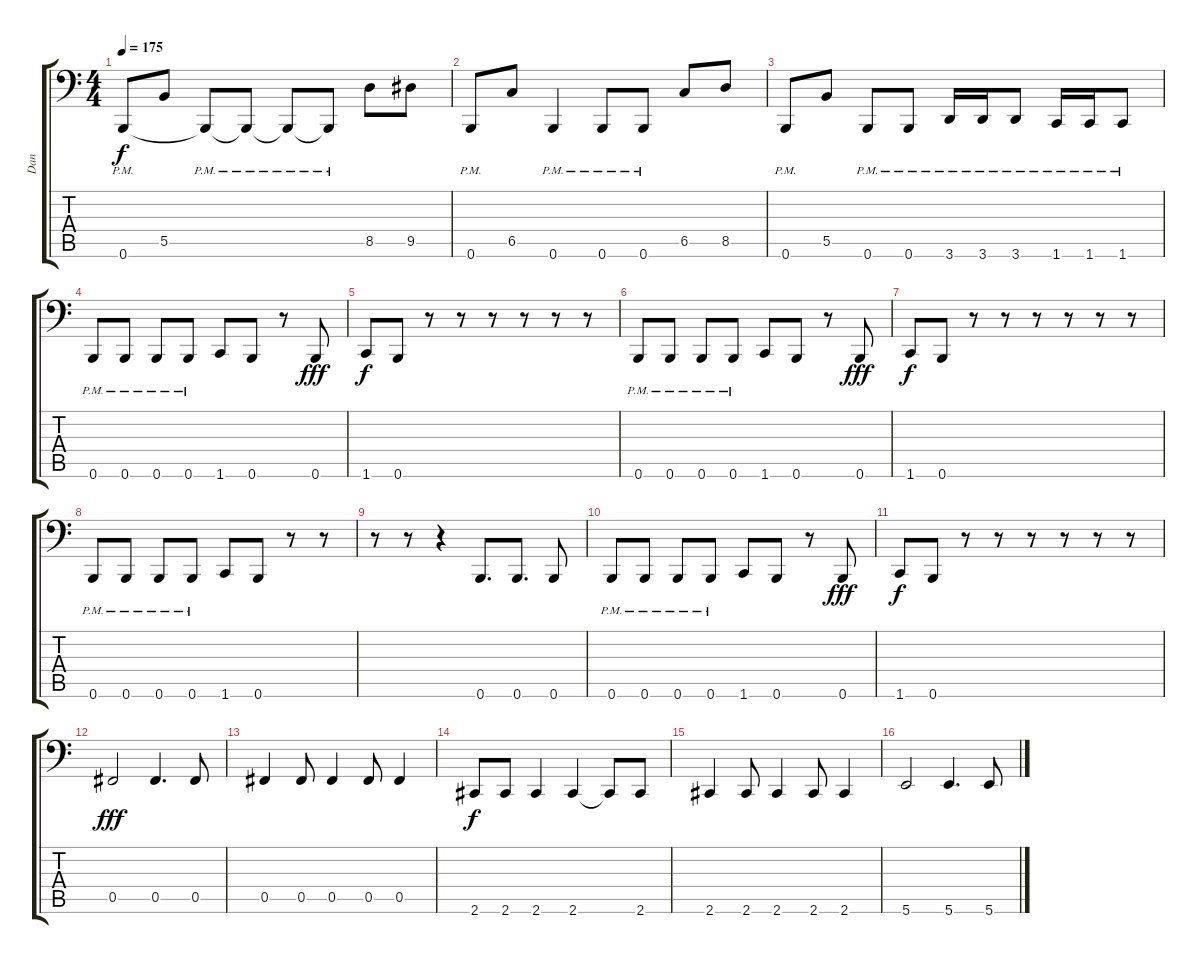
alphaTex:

\track ("Dan" "Dan") {instrument slapbass1}
\staff {score tabs}
\tuning (Db3 Ab2 E2 B1 Gb1 B0) {hide}
\ts (4 4)
\tempo 175
\clef f4
\ks c
0.6{pm}.8{dy f} 5.5.8 0.6{pm t}.8 0.6{pm t}.8 0.6{pm t}.8 0.6{pm t}.8 8.5.8 9.5.8 |
0.6{pm}.8 6.5.8 0.6{pm}.4 0.6{pm}.8 0.6{pm}.8 6.5.8 8.5.8 |
0.6{pm}.8 5.5.8 0.6{pm}.8 0.6{pm}.8 3.6{pm}.16 3.6{pm}.16 3.6{pm}.8 1.6{pm}.16 1.6{pm}.16 1.6{pm}.8 |
0.6{pm}.8 0.6{pm}.8 0.6{pm}.8 0.6{pm}.8 1.6.8 0.6.8 r.8 0.6.8{dy fff} |
1.6.8{dy f} 0.6.8 r.8 r.8 r.8 r.8 r.8 r.8 |
0.6{pm}.8 0.6{pm}.8 0.6{pm}.8 0.6{pm}.8 1.6.8 0.6.8 r.8 0.6.8{dy fff} |
1.6.8{dy f} 0.6.8 r.8 r.8 r.8 r.8 r.8 r.8 |
0.6{pm}.8 0.6{pm}.8 0.6{pm}.8 0.6{pm}.8 1.6.8 0.6.8 r.8 r.8 |
r.8 r.8 r.4 0.6.8{d} 0.6.8{d} 0.6.8 |
0.6{pm}.8 0.6{pm}.8 0.6{pm}.8 0.6{pm}.8 1.6.8 0.6.8 r.8 0.6.8{dy fff} |
1.6.8{dy f} 0.6.8 r.8 r.8 r.8 r.8 r.8 r.8 |
0.5.2{dy fff} 0.5.4{d} 0.5.8 |
0.5.4 0.5.8 0.5.4 0.5.8 0.5.4 |
2.6.8{dy f} 2.6.8 2.6.4 2.6.4 2.6{t}.8 2.6.8 |
2.6.4 2.6.8 2.6.4 2.6.8 2.6.4 |
5.6.2 5.6.4{d} 5.6.8
